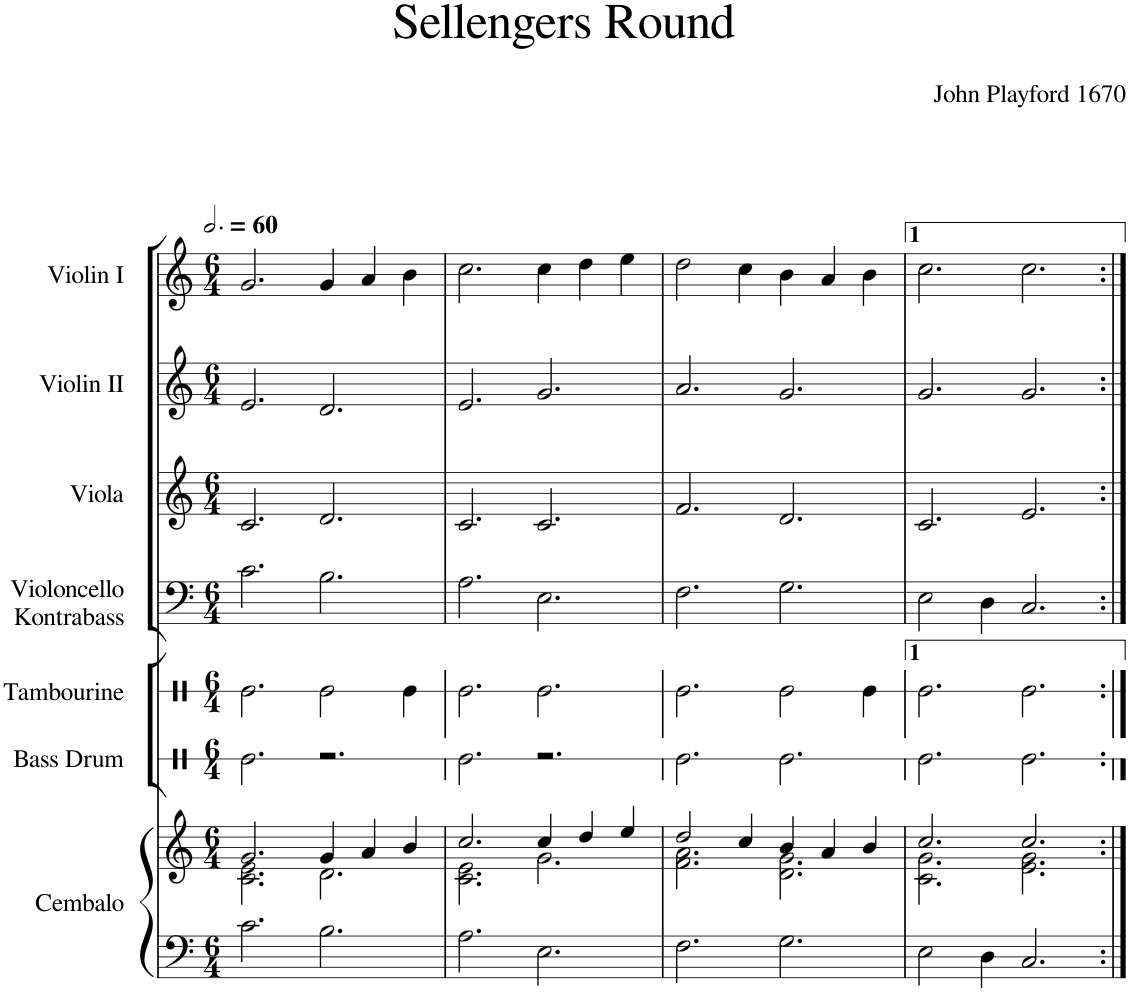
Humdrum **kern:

**kern	**kern	**kern	**kern	**kern	**kern	**kern	**kern
*part7	*part7	*part6	*part5	*part4	*part3	*part2	*part1
*staff8	*staff7	*staff6	*staff5	*staff4	*staff3	*staff2	*staff1
*I"Cembalo	*	*I"Bass Drum	*I"Tambourine	*I"Violoncello Kontrabass	*I"Viola	*I"Violin II	*I"Violin I
*I'Cem.	*	*I'B. Dr.	*I'Tamb.	*I'Vc.	*I'Vla.	*I'Vln. II	*I'Vln. I
*	*	*stria1	*stria1	*	*	*	*
*clefF4	*clefG2	*clefX	*clefX	*clefF4	*clefG2	*clefG2	*clefG2
*k[]	*k[]	*k[]	*k[]	*k[]	*k[]	*k[]	*k[]
*M6/4	*M6/4	*M6/4	*M6/4	*M6/4	*M6/4	*M6/4	*M6/4
*MM180	*MM180	*MM180	*MM180	*MM180	*MM180	*MM180	*MM180
=1	=1	=1	=1	=1	=1	=1	=1
*	*^	*	*	*	*	*	*
2.c\	2.g/	2.c\ 2.e\	2.Re\	2.Re\	2.c\	2.c/	2.e/	2.g/
2.B\	4g/	2.d\	2.r	2Re\	2.B\	2.d/	2.d/	4g/
.	4a/	.	.	.	.	.	.	4a/
.	4b/	.	.	4Re\	.	.	.	4b\
=2	=2	=2	=2	=2	=2	=2	=2	=2
2.A\	2.cc/	2.c\ 2.e\	2.Re\	2.Re\	2.A\	2.c/	2.e/	2.cc\
2.E\	4cc/	2.g\	2.r	2.Re\	2.E\	2.c/	2.g/	4cc\
.	4dd/	.	.	.	.	.	.	4dd\
.	4ee/	.	.	.	.	.	.	4ee\
=3	=3	=3	=3	=3	=3	=3	=3	=3
2.F\	2dd/	2.f\ 2.a\	2.Re\	2.Re\	2.F\	2.f/	2.a/	2dd\
.	4cc/	.	.	.	.	.	.	4cc\
2.G\	4b/	2.d\ 2.g\	2.Re\	2Re\	2.G\	2.d/	2.g/	4b\
.	4a/	.	.	.	.	.	.	4a/
.	4b/	.	.	4Re\	.	.	.	4b\
=4	=4	=4	=4	=4	=4	=4	=4	=4
2E\	2.cc/	2.c\ 2.g\	2.Re\	2.Re\	2E\	2.c/	2.g/	2.cc\
4D\	.	.	.	.	4D\	.	.	.
2.C/	2.cc/	2.e\ 2.g\	2.Re\	2.Re\	2.C/	2.e/	2.g/	2.cc\
*	*v	*v	*	*	*	*	*	*
=:|!	=:|!	=:|!	=:|!	=:|!	=:|!	=:|!	=:|!
*-	*-	*-	*-	*-	*-	*-	*-
